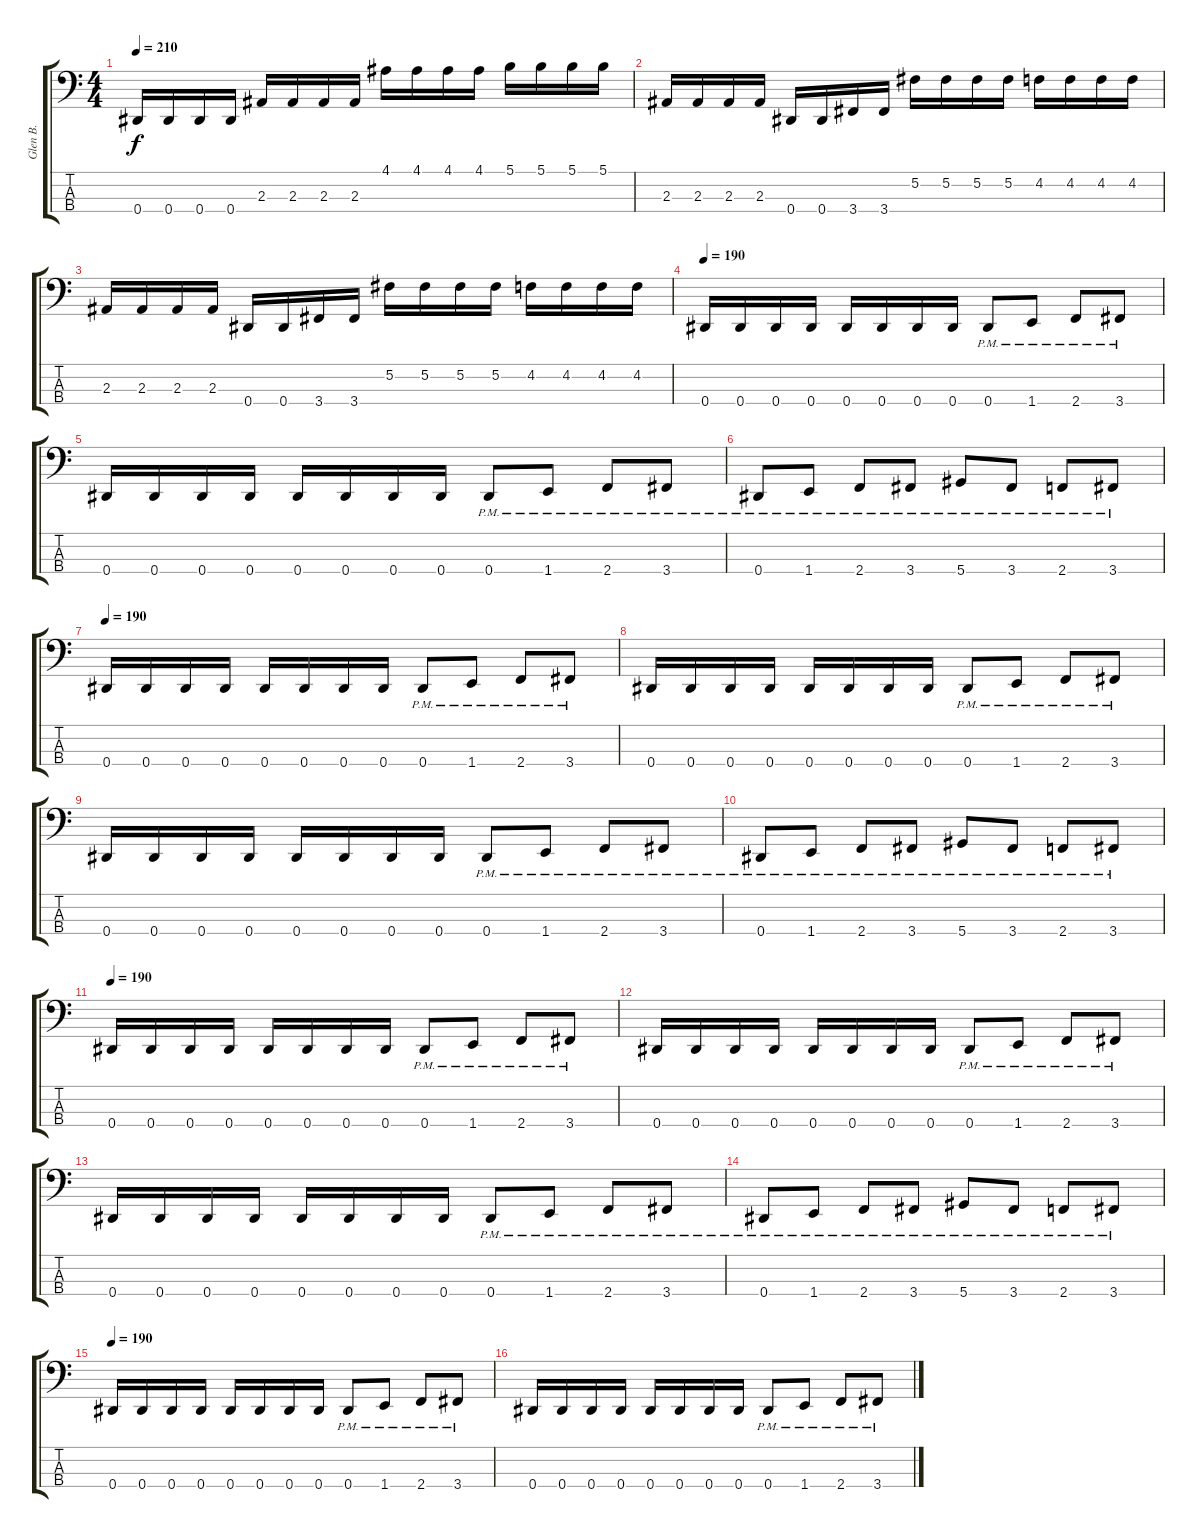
\track ("Glen B." "Glen B.") {instrument electricbasspick}
\staff {score tabs}
\tuning (Gb2 Db2 Ab1 Eb1) {hide}
\ts (4 4)
\tempo 210
\clef f4
\ks c
0.4.16{dy f} 0.4.16 0.4.16 0.4.16 2.3.16 2.3.16 2.3.16 2.3.16 4.1.16 4.1.16 4.1.16 4.1.16 5.1.16 5.1.16 5.1.16 5.1.16 |
2.3.16 2.3.16 2.3.16 2.3.16 0.4.16 0.4.16 3.4.16 3.4.16 5.2.16 5.2.16 5.2.16 5.2.16 4.2.16 4.2.16 4.2.16 4.2.16 |
2.3.16 2.3.16 2.3.16 2.3.16 0.4.16 0.4.16 3.4.16 3.4.16 5.2.16 5.2.16 5.2.16 5.2.16 4.2.16 4.2.16 4.2.16 4.2.16 |
\tempo 190
0.4.16 0.4.16 0.4.16 0.4.16 0.4.16 0.4.16 0.4.16 0.4.16 0.4{pm}.8 1.4{pm}.8 2.4{pm}.8 3.4{pm}.8 |
0.4.16 0.4.16 0.4.16 0.4.16 0.4.16 0.4.16 0.4.16 0.4.16 0.4{pm}.8 1.4{pm}.8 2.4{pm}.8 3.4{pm}.8 |
0.4{pm}.8 1.4{pm}.8 2.4{pm}.8 3.4{pm}.8 5.4{pm}.8 3.4{pm}.8 2.4{pm}.8 3.4{pm}.8 |
\tempo 190
0.4.16 0.4.16 0.4.16 0.4.16 0.4.16 0.4.16 0.4.16 0.4.16 0.4{pm}.8 1.4{pm}.8 2.4{pm}.8 3.4{pm}.8 |
0.4.16 0.4.16 0.4.16 0.4.16 0.4.16 0.4.16 0.4.16 0.4.16 0.4{pm}.8 1.4{pm}.8 2.4{pm}.8 3.4{pm}.8 |
0.4.16 0.4.16 0.4.16 0.4.16 0.4.16 0.4.16 0.4.16 0.4.16 0.4{pm}.8 1.4{pm}.8 2.4{pm}.8 3.4{pm}.8 |
0.4{pm}.8 1.4{pm}.8 2.4{pm}.8 3.4{pm}.8 5.4{pm}.8 3.4{pm}.8 2.4{pm}.8 3.4{pm}.8 |
\tempo 190
0.4.16 0.4.16 0.4.16 0.4.16 0.4.16 0.4.16 0.4.16 0.4.16 0.4{pm}.8 1.4{pm}.8 2.4{pm}.8 3.4{pm}.8 |
0.4.16 0.4.16 0.4.16 0.4.16 0.4.16 0.4.16 0.4.16 0.4.16 0.4{pm}.8 1.4{pm}.8 2.4{pm}.8 3.4{pm}.8 |
0.4.16 0.4.16 0.4.16 0.4.16 0.4.16 0.4.16 0.4.16 0.4.16 0.4{pm}.8 1.4{pm}.8 2.4{pm}.8 3.4{pm}.8 |
0.4{pm}.8 1.4{pm}.8 2.4{pm}.8 3.4{pm}.8 5.4{pm}.8 3.4{pm}.8 2.4{pm}.8 3.4{pm}.8 |
\tempo 190
0.4.16 0.4.16 0.4.16 0.4.16 0.4.16 0.4.16 0.4.16 0.4.16 0.4{pm}.8 1.4{pm}.8 2.4{pm}.8 3.4{pm}.8 |
0.4.16 0.4.16 0.4.16 0.4.16 0.4.16 0.4.16 0.4.16 0.4.16 0.4{pm}.8 1.4{pm}.8 2.4{pm}.8 3.4{pm}.8
